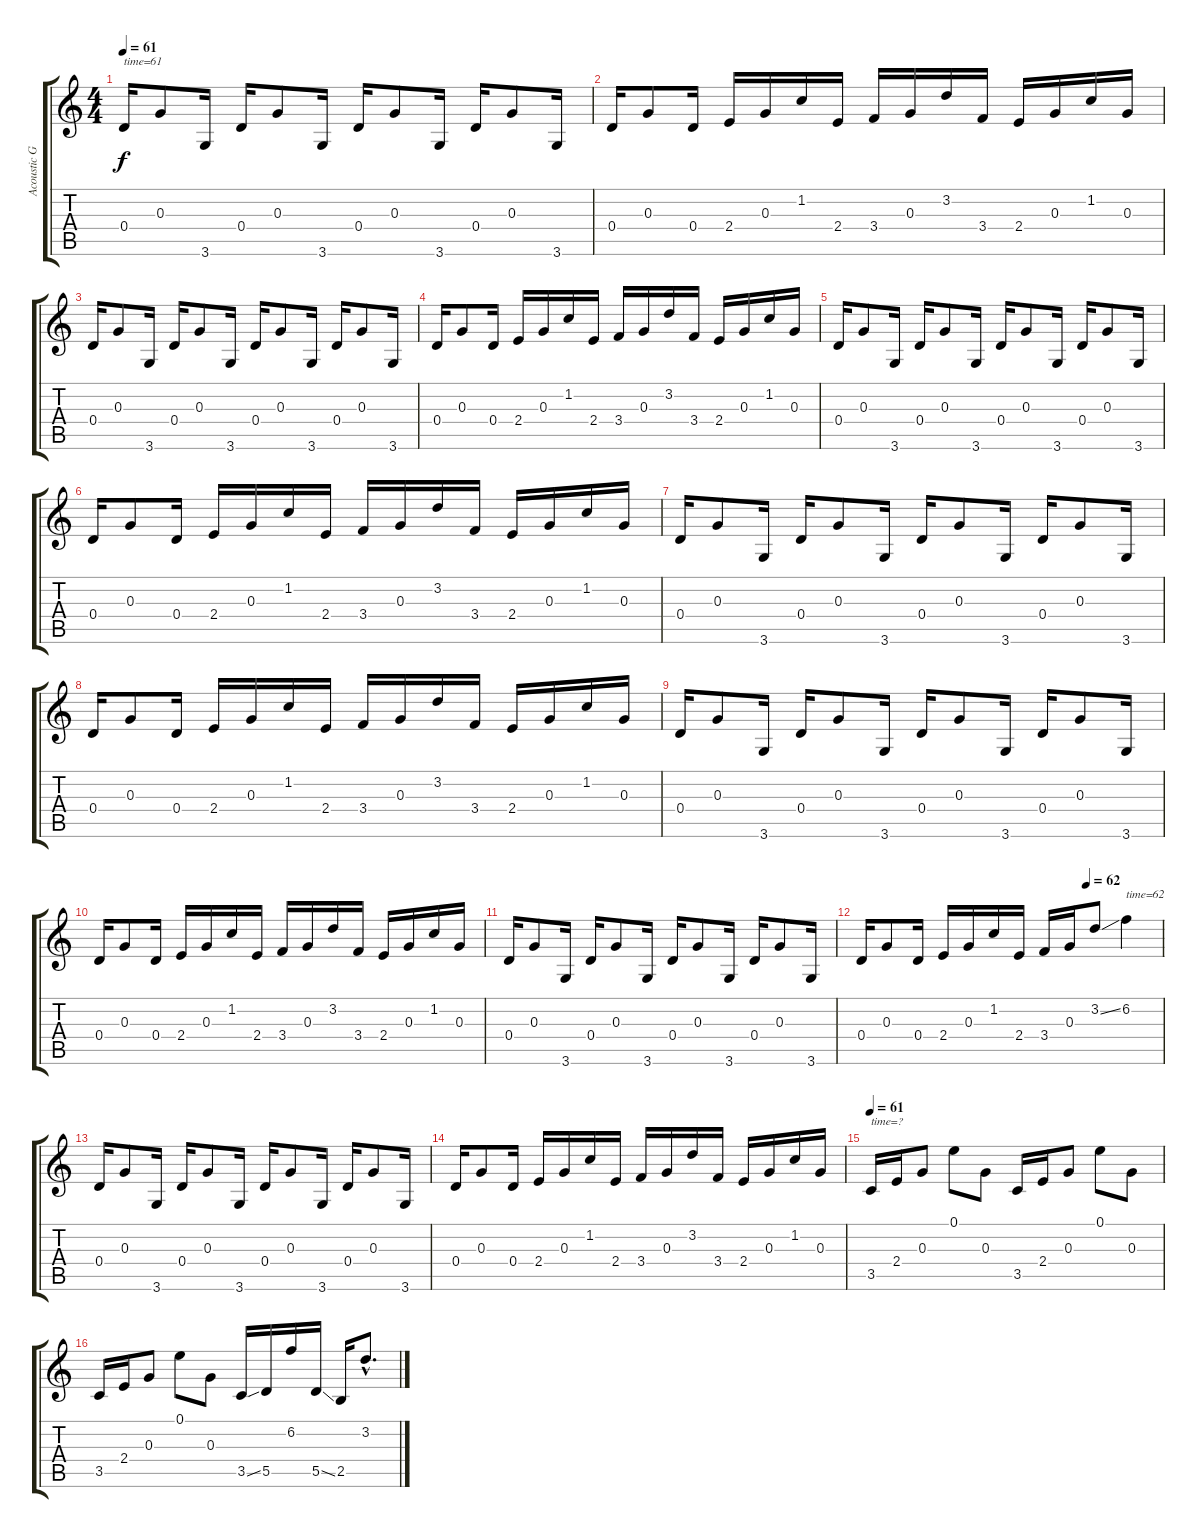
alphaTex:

\track ("Acoustic Guitar" "Acoustic G") {instrument acousticguitarsteel}
\staff {score tabs}
\tuning (E4 B3 G3 D3 A2 E2) {hide}
\ts (4 4)
\tempo 61
\clef g2
\ks c
0.4.16{txt "time=61" dy f instrument acousticguitarsteel} 0.3.8 3.6.16 0.4.16 0.3.8 3.6.16 0.4.16 0.3.8 3.6.16 0.4.16 0.3.8 3.6.16 |
0.4.16 0.3.8 0.4.16 2.4.16 0.3.16 1.2.16 2.4.16 3.4.16 0.3.16 3.2.16 3.4.16 2.4.16 0.3.16 1.2.16 0.3.16 |
0.4.16 0.3.8 3.6.16 0.4.16 0.3.8 3.6.16 0.4.16 0.3.8 3.6.16 0.4.16 0.3.8 3.6.16 |
0.4.16 0.3.8 0.4.16 2.4.16 0.3.16 1.2.16 2.4.16 3.4.16 0.3.16 3.2.16 3.4.16 2.4.16 0.3.16 1.2.16 0.3.16 |
0.4.16 0.3.8 3.6.16 0.4.16 0.3.8 3.6.16 0.4.16 0.3.8 3.6.16 0.4.16 0.3.8 3.6.16 |
0.4.16 0.3.8 0.4.16 2.4.16 0.3.16 1.2.16 2.4.16 3.4.16 0.3.16 3.2.16 3.4.16 2.4.16 0.3.16 1.2.16 0.3.16 |
0.4.16 0.3.8 3.6.16 0.4.16 0.3.8 3.6.16 0.4.16 0.3.8 3.6.16 0.4.16 0.3.8 3.6.16 |
0.4.16 0.3.8 0.4.16 2.4.16 0.3.16 1.2.16 2.4.16 3.4.16 0.3.16 3.2.16 3.4.16 2.4.16 0.3.16 1.2.16 0.3.16 |
0.4.16 0.3.8 3.6.16 0.4.16 0.3.8 3.6.16 0.4.16 0.3.8 3.6.16 0.4.16 0.3.8 3.6.16 |
0.4.16 0.3.8 0.4.16 2.4.16 0.3.16 1.2.16 2.4.16 3.4.16 0.3.16 3.2.16 3.4.16 2.4.16 0.3.16 1.2.16 0.3.16 |
0.4.16 0.3.8 3.6.16 0.4.16 0.3.8 3.6.16 0.4.16 0.3.8 3.6.16 0.4.16 0.3.8 3.6.16 |
\tempo (62 0.75)
0.4.16 0.3.8 0.4.16 2.4.16 0.3.16 1.2.16 2.4.16 3.4.16 0.3.16 3.2{ss}.8 6.2.4{txt "time=62"} |
0.4.16 0.3.8 3.6.16 0.4.16 0.3.8 3.6.16 0.4.16 0.3.8 3.6.16 0.4.16 0.3.8 3.6.16 |
0.4.16 0.3.8 0.4.16 2.4.16 0.3.16 1.2.16 2.4.16 3.4.16 0.3.16 3.2.16 3.4.16 2.4.16 0.3.16 1.2.16 0.3.16 |
\tempo 61
3.5.16{txt "time=?"} 2.4.16 0.3.8 0.1.8 0.3.8 3.5.16 2.4.16 0.3.8 0.1.8 0.3.8 |
3.5.16 2.4.16 0.3.8 0.1.8 0.3.8 3.5{ss}.16 5.5.16 6.2.16 5.5{ss}.16 2.5.16 3.2{hac}.8{d}
